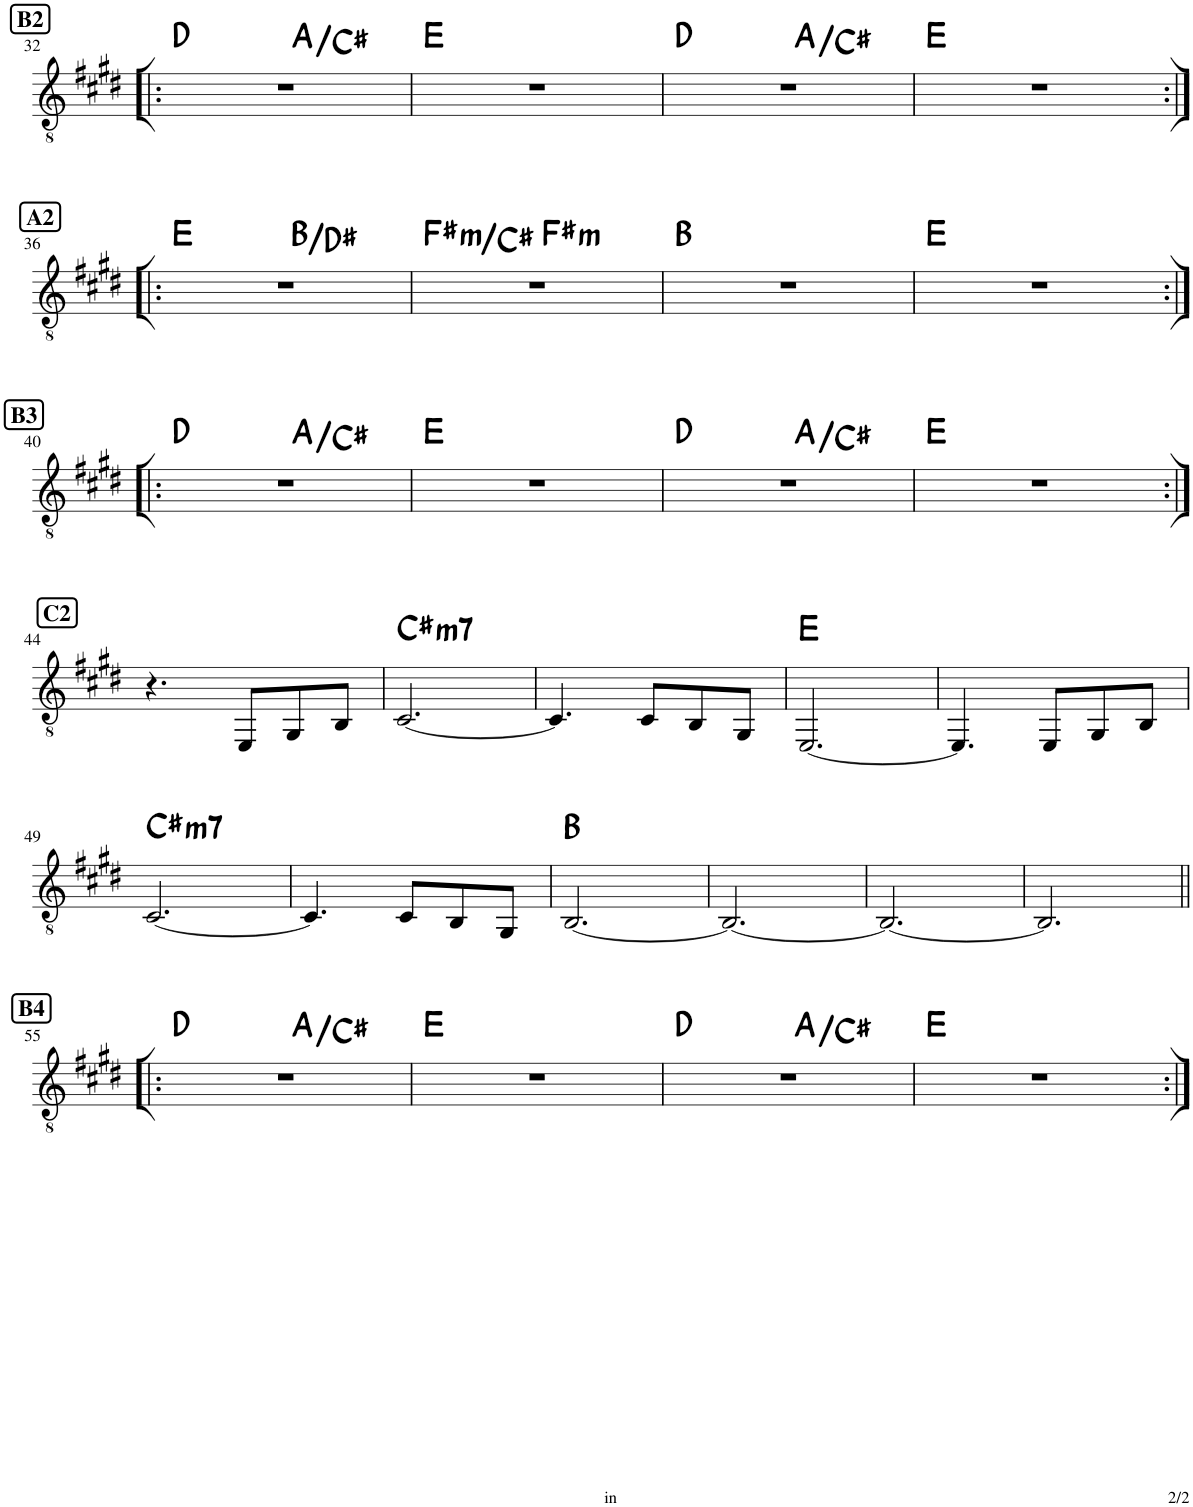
**kern	**harte
*part1	*part1
*staff1	*
*I"Classical Guitar	*
*I'Guit.	*
!!LO:PB:g=z
*clefGv2	*
*k[f#c#g#d#]	*
*M6/8	*
!!LO:REH:place=s1:a:B:cj:fs=11:t=B2
=32!|:	=32!|:
*^	*
2.r	4.ryy	D:maj
.	4.ryy	A:maj/3
*v	*v	*
=33	=33
2.r	E:maj
=34	=34
*^	*
2.r	4.ryy	D:maj
.	4.ryy	A:maj/3
*v	*v	*
=35	=35
2.r	E:maj
!!LO:LB:g=z
!!LO:REH:place=s1:a:B:cj:fs=11:t=A2
=36:|!|:	=36:|!|:
*^	*
2.r	4.ryy	E:maj
.	4.ryy	B:maj/3
=37	=37	=37
!	!	!LO:H:kt=m
2.r	4.ryy	F#:min/5
!	!	!LO:H:kt=m
.	4.ryy	F#:min
*v	*v	*
=38	=38
2.r	B:maj
=39	=39
2.r	E:maj
!!LO:LB:g=z
!!LO:REH:place=s1:a:B:cj:fs=11:t=B3
=40:|!|:	=40:|!|:
*^	*
2.r	4.ryy	D:maj
.	4.ryy	A:maj/3
*v	*v	*
=41	=41
2.r	E:maj
=42	=42
*^	*
2.r	4.ryy	D:maj
.	4.ryy	A:maj/3
*v	*v	*
=43	=43
2.r	E:maj
!!LO:LB:g=z
!!LO:REH:place=s1:a:B:cj:fs=11:t=C2:qo=1.5
=44:|!	=44:|!
4.r	.
8EE/L	.
8GG#/	.
8BB/J	.
=45	=45
!	!LO:H:kt=m7
[2.C#/	C#:min7
=46	=46
4.C#/]	.
8C#/L	.
8BB/	.
8GG#/J	.
=47	=47
[2.EE/	E:maj
=48	=48
4.EE/]	.
8EE/L	.
8GG#/	.
8BB/J	.
!!LO:LB:g=z
=49	=49
!	!LO:H:kt=m7
[2.C#/	C#:min7
=50	=50
4.C#/]	.
8C#/L	.
8BB/	.
8GG#/J	.
=51	=51
[2.BB/	B:maj
=52	=52
2.BB/_	.
=53	=53
2.BB/_	.
=54	=54
2.BB/]	.
!!LO:LB:g=z
!!LO:REH:place=s1:a:B:cj:fs=11:t=B4
=55!|:	=55!|:
*^	*
2.r	4.ryy	D:maj
.	4.ryy	A:maj/3
*v	*v	*
=56	=56
2.r	E:maj
=57	=57
*^	*
2.r	4.ryy	D:maj
.	4.ryy	A:maj/3
*v	*v	*
=58	=58
2.r	E:maj
=:|!	=:|!
*-	*-
